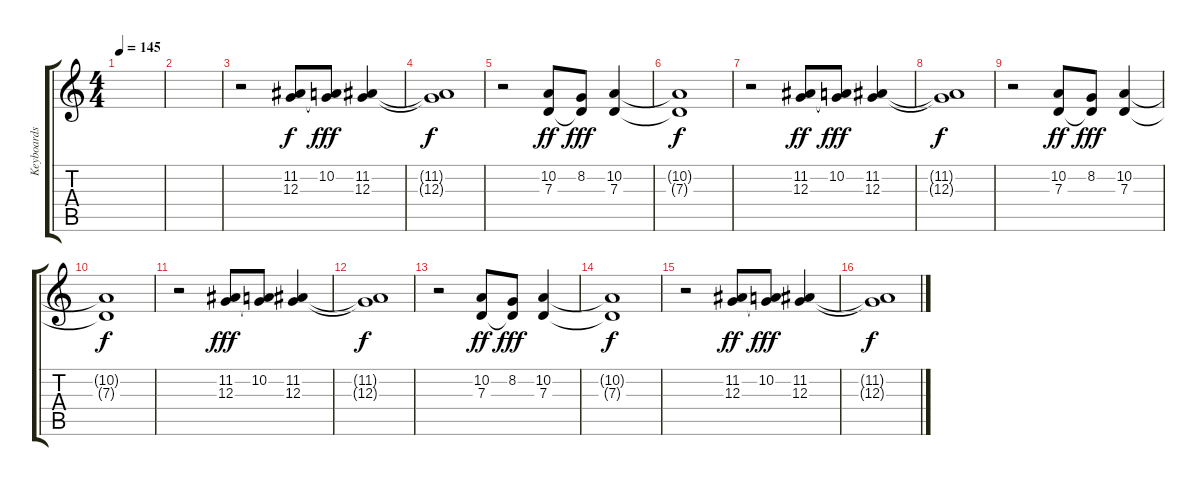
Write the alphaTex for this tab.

\track ("Keyboards 2" "Keyboards ") {instrument acousticgrandpiano}
\staff {score tabs}
\tuning (E4 B3 G3 D3 A2 E2) {hide}
\ts (4 4)
\tempo 145
\clef g2
\ks c
|
|
r.2 (11.2 12.3).8 (10.2 12.3{t}).8{dy fff} (11.2 12.3).4 |
(11.2{t} 12.3{t}).1{dy f} |
r.2 (10.2 7.3).8{dy ff} (8.2 7.3{t}).8{dy fff} (10.2 7.3).4 |
(10.2{t} 7.3{t}).1{dy f} |
r.2 (11.2 12.3).8{dy ff} (10.2 12.3{t}).8{dy fff} (11.2 12.3).4 |
(11.2{t} 12.3{t}).1{dy f} |
r.2 (10.2 7.3).8{dy ff} (8.2 7.3{t}).8{dy fff} (10.2 7.3).4 |
(10.2{t} 7.3{t}).1{dy f} |
r.2 (11.2 12.3).8{dy fff} (10.2 12.3{t}).8 (11.2 12.3).4 |
(11.2{t} 12.3{t}).1{dy f} |
r.2 (10.2 7.3).8{dy ff} (8.2 7.3{t}).8{dy fff} (10.2 7.3).4 |
(10.2{t} 7.3{t}).1{dy f} |
r.2 (11.2 12.3).8{dy ff} (10.2 12.3{t}).8{dy fff} (11.2 12.3).4 |
(11.2{t} 12.3{t}).1{dy f}
